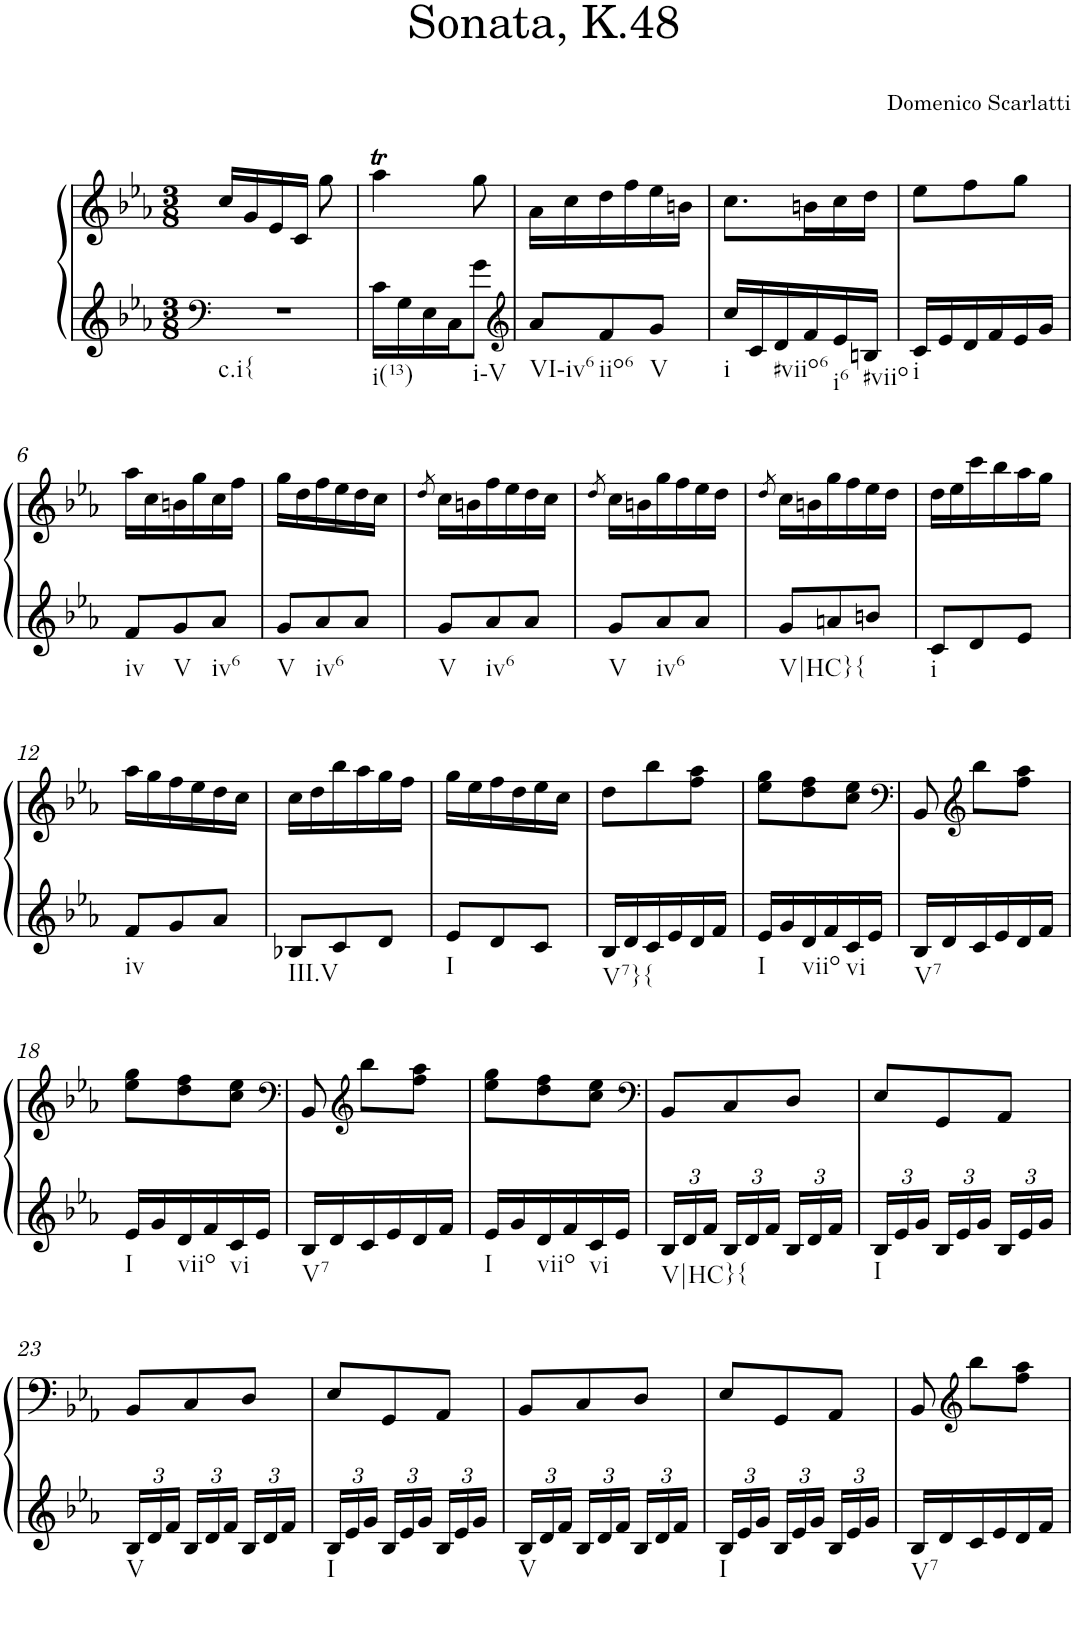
**kern	**kern
*part1	*part1
*staff2	*staff1
*I"Piano	*
*I'Pno	*
*clefF4	*clefG2
*k[b-e-a-]	*k[b-e-a-]
*c:	*c:
*M3/8	*M3/8
=1	=1
!LO:TX:b:t=c.i{	!
4.r	16cc/LL
.	16g/
.	16e-/
.	16c/JJ
.	8gg\
=2	=2
!LO:TX:b:t=i(13)	!
16c\LL	4aa-T\
16G\	.
16E-\	.
16C\J	.
!LO:TX:b:t=i-V	!
8g\J	8gg\
=3	=3
*clefG2	*
!LO:TX:b:t=VI-iv6	!
8a-/L	16a-\LL
.	16cc\
!LO:TX:b:t=iio6	!
8f/	16dd\
.	16ff\
!LO:TX:b:t=V	!
8g/J	16ee-\
.	16bn\JJ
=4	=4
!LO:TX:b:t=i	!
16cc/LL	8.cc\L
16c/	.
!LO:TX:b:t=#viio6	!
16d/	.
16f/	16bn\L
!LO:TX:b:t=i6	!
16e-/	16cc\
!LO:TX:b:t=#viio	!
16Bn/JJ	16dd\JJ
=5	=5
!LO:TX:b:t=i	!
16c/LL	8ee-\L
16e-/	.
16d/	8ff\
16f/	.
16e-/	8gg\J
16g/JJ	.
!!LO:LB:g=z
=6	=6
!LO:TX:b:t=iv	!
8f/L	16aa-\LL
.	16cc\
!LO:TX:b:t=V	!
8g/	16bn\
.	16gg\
!LO:TX:b:t=iv6	!
8a-/J	16cc\
.	16ff\JJ
=7	=7
!LO:TX:b:t=V	!
8g/L	16gg\LL
.	16dd\
!LO:TX:b:t=iv6	!
8a-/	16ff\
.	16ee-\
8a-/J	16dd\
.	16cc\JJ
=8	=8
.	8qdd/
!LO:TX:b:t=V	!
8g/L	16cc\LL
.	16bn\
!LO:TX:b:t=iv6	!
8a-/	16ff\
.	16ee-\
8a-/J	16dd\
.	16cc\JJ
=9	=9
.	8qdd/
!LO:TX:b:t=V	!
8g/L	16cc\LL
.	16bn\
!LO:TX:b:t=iv6	!
8a-/	16gg\
.	16ff\
8a-/J	16ee-\
.	16dd\JJ
=10	=10
.	8qdd/
!LO:TX:b:t=V|HC}{	!
8g/L	16cc\LL
.	16bn\
8an/	16gg\
.	16ff\
8bn/J	16ee-\
.	16dd\JJ
=11	=11
!LO:TX:b:t=i	!
8c/L	16dd\LL
.	16ee-\
8d/	16ccc\
.	16bb-\
8e-/J	16aa-\
.	16gg\JJ
!!LO:LB:g=z
=12	=12
!LO:TX:b:t=iv	!
8f/L	16aa-\LL
.	16gg\
8g/	16ff\
.	16ee-\
8a-/J	16dd\
.	16cc\JJ
=13	=13
!LO:TX:b:t=III.V	!
8B-X/L	16cc\LL
.	16dd\
8c/	16bb-\
.	16aa-\
8d/J	16gg\
.	16ff\JJ
=14	=14
!LO:TX:b:t=I	!
8e-/L	16gg\LL
.	16ee-\
8d/	16ff\
.	16dd\
8c/J	16ee-\
.	16cc\JJ
=15	=15
!LO:TX:b:t=V7}{	!
16B-/LL	8dd\L
16d/	.
16c/	8bb-\
16e-/	.
16d/	8ff\ 8aa-\J
16f/JJ	.
=16	=16
!LO:TX:b:t=I	!
16e-/LL	8ee-\ 8gg\L
16g/	.
!LO:TX:b:t=viio	!
16d/	8dd\ 8ff\
16f/	.
!LO:TX:b:t=vi	!
16c/	8cc\ 8ee-\J
16e-/JJ	.
=17	=17
*	*clefF4
!LO:TX:b:t=V7	!
16B-/LL	8BB-/
16d/	.
*	*clefG2
16c/	8bb-\L
16e-/	.
16d/	8ff\ 8aa-\J
16f/JJ	.
!!LO:LB:g=z
=18	=18
!LO:TX:b:t=I	!
16e-/LL	8ee-\ 8gg\L
16g/	.
!LO:TX:b:t=viio	!
16d/	8dd\ 8ff\
16f/	.
!LO:TX:b:t=vi	!
16c/	8cc\ 8ee-\J
16e-/JJ	.
=19	=19
*	*clefF4
!LO:TX:b:t=V7	!
16B-/LL	8BB-/
16d/	.
*	*clefG2
16c/	8bb-\L
16e-/	.
16d/	8ff\ 8aa-\J
16f/JJ	.
=20	=20
!LO:TX:b:t=I	!
16e-/LL	8ee-\ 8gg\L
16g/	.
!LO:TX:b:t=viio	!
16d/	8dd\ 8ff\
16f/	.
!LO:TX:b:t=vi	!
16c/	8cc\ 8ee-\J
16e-/JJ	.
=21	=21
*	*clefF4
*Xbrackettup	*
!LO:TX:b:t=V|HC}{	!
24B-/LL	8BB-/L
24d/	.
24f/JJ	.
24B-/LL	8C/
24d/	.
24f/JJ	.
24B-/LL	8D/J
24d/	.
24f/JJ	.
=22	=22
!LO:TX:b:t=I	!
24B-/LL	8E-/L
24e-/	.
24g/JJ	.
24B-/LL	8GG/
24e-/	.
24g/JJ	.
24B-/LL	8AA-/J
24e-/	.
24g/JJ	.
!!LO:LB:g=z
=23	=23
!LO:TX:b:t=V	!
24B-/LL	8BB-/L
24d/	.
24f/JJ	.
24B-/LL	8C/
24d/	.
24f/JJ	.
24B-/LL	8D/J
24d/	.
24f/JJ	.
=24	=24
!LO:TX:b:t=I	!
24B-/LL	8E-/L
24e-/	.
24g/JJ	.
24B-/LL	8GG/
24e-/	.
24g/JJ	.
24B-/LL	8AA-/J
24e-/	.
24g/JJ	.
=25	=25
!LO:TX:b:t=V	!
24B-/LL	8BB-/L
24d/	.
24f/JJ	.
24B-/LL	8C/
24d/	.
24f/JJ	.
24B-/LL	8D/J
24d/	.
24f/JJ	.
=26	=26
!LO:TX:b:t=I	!
24B-/LL	8E-/L
24e-/	.
24g/JJ	.
24B-/LL	8GG/
24e-/	.
24g/JJ	.
24B-/LL	8AA-/J
24e-/	.
24g/JJ	.
=27	=27
!LO:TX:b:t=V7	!
16B-/LL	8BB-/
16d/	.
*	*clefG2
16c/	8bb-\L
16e-/	.
16d/	8ff\ 8aa-\J
16f/JJ	.
=	=
*-	*-
